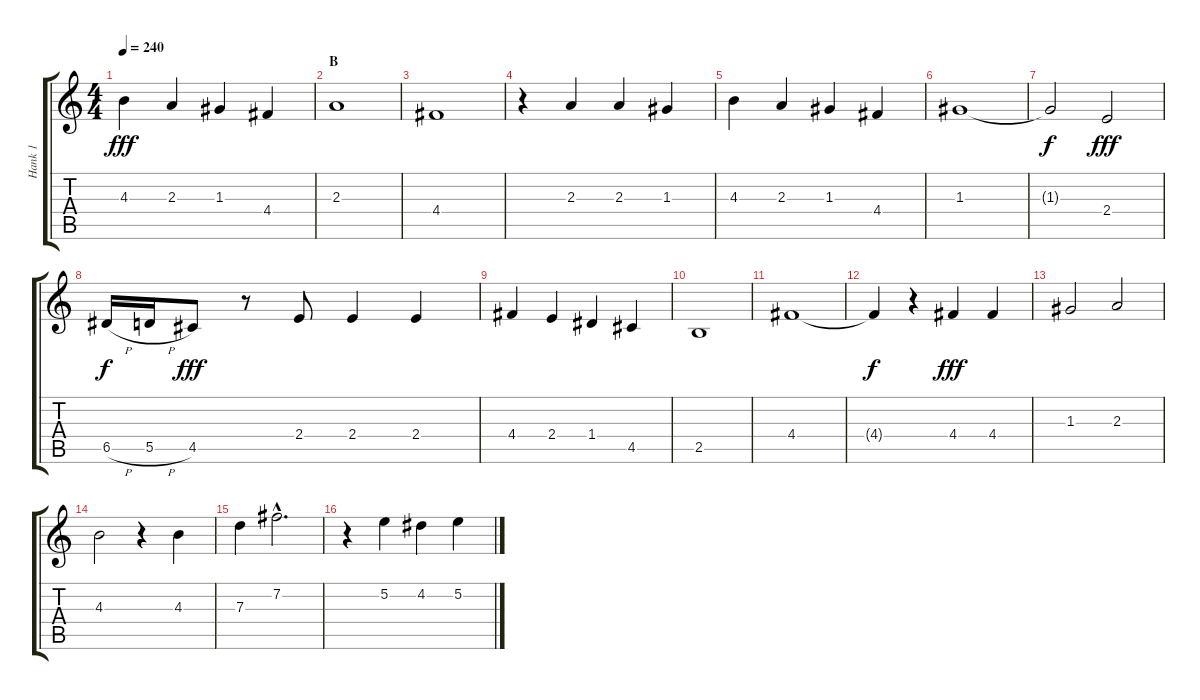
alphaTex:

\track ("Hank 1" "Hank 1") {instrument acousticguitarsteel}
\staff {score tabs}
\tuning (E4 B3 G3 D3 A2 E2) {hide}
\ts (4 4)
\tempo 240
\clef g2
\ks c
4.3.4{dy fff} 2.3.4 1.3.4 4.4.4 |
\section ("" "B")
2.3.1 |
4.4.1 |
r.4 2.3.4 2.3.4 1.3.4 |
4.3.4 2.3.4 1.3.4 4.4.4 |
1.3.1 |
1.3{t}.2{dy f} 2.4.2{dy fff} |
6.5{h}.16{dy f} 5.5{h}.16 4.5.8{dy fff} r.8 2.4.8 2.4.4 2.4.4 |
4.4.4 2.4.4 1.4.4 4.5.4 |
2.5.1 |
4.4.1 |
4.4{t}.4{dy f} r.4 4.4.4{dy fff} 4.4.4 |
1.3.2 2.3.2 |
4.3.2 r.4 4.3.4 |
7.3.4 7.2{hac}.2{d} |
r.4 5.2.4 4.2.4 5.2.4
